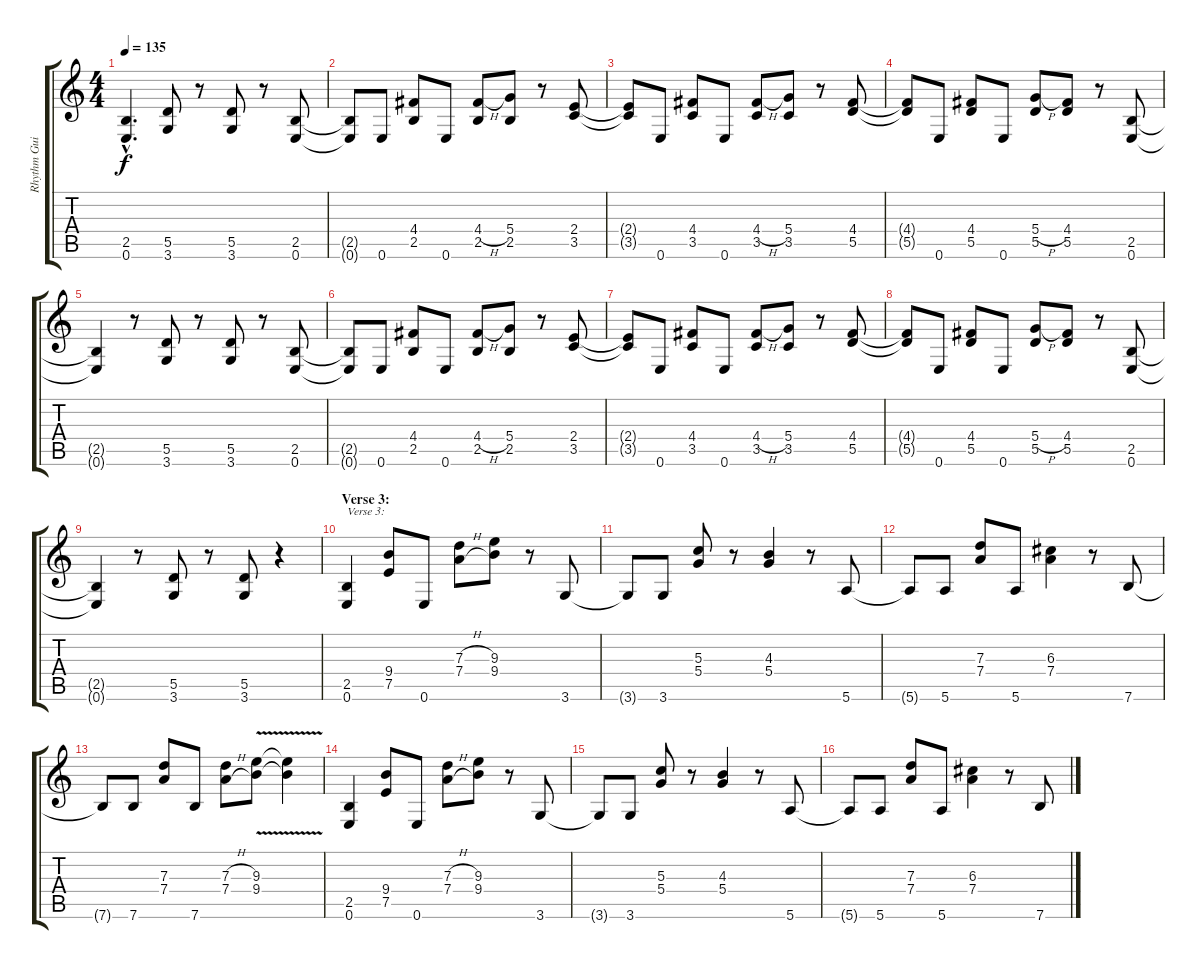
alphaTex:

\track ("Rhythm Guitar" "Rhythm Gui") {instrument distortionguitar}
\staff {score tabs}
\tuning (E4 B3 G3 D3 A2 E2) {hide}
\ts (4 4)
\tempo 135
\clef g2
\ks c
(2.5{hac t} 0.6{hac t}).4{d dy f} (5.5 3.6).8 r.8 (5.5 3.6).8 r.8 (2.5 0.6).8 |
(2.5{t} 0.6{t}).8 0.6.8 (4.4 2.5).8 0.6.8 (4.4{h} 2.5).8 (5.4 2.5).8 r.8 (2.4 3.5).8 |
(2.4{t} 3.5{t}).8 0.6.8 (4.4 3.5).8 0.6.8 (4.4{h} 3.5).8 (5.4 3.5).8 r.8 (4.4 5.5).8 |
(4.4{t} 5.5{t}).8 0.6.8 (4.4 5.5).8 0.6.8 (5.4{h} 5.5).8 (4.4 5.5).8 r.8 (2.5 0.6).8 |
(2.5{t} 0.6{t}).4 r.8 (5.5 3.6).8 r.8 (5.5 3.6).8 r.8 (2.5 0.6).8 |
(2.5{t} 0.6{t}).8 0.6.8 (4.4 2.5).8 0.6.8 (4.4{h} 2.5).8 (5.4 2.5).8 r.8 (2.4 3.5).8 |
(2.4{t} 3.5{t}).8 0.6.8 (4.4 3.5).8 0.6.8 (4.4{h} 3.5).8 (5.4 3.5).8 r.8 (4.4 5.5).8 |
(4.4{t} 5.5{t}).8 0.6.8 (4.4 5.5).8 0.6.8 (5.4{h} 5.5).8 (4.4 5.5).8 r.8 (2.5 0.6).8 |
(2.5{t} 0.6{t}).4 r.8 (5.5 3.6).8 r.8 (5.5 3.6).8 r.4 |
\section ("" "Verse 3:")
(2.5 0.6).4{txt "Verse 3:"} (9.4 7.5).8 0.6.8 (7.3{h} 7.4{h}).8 (9.3 9.4).8 r.8 3.6.8 |
3.6{t}.8 3.6.8 (5.3 5.4).8 r.8 (4.3 5.4).4 r.8 5.6.8 |
5.6{t}.8 5.6.8 (7.3 7.4).8 5.6.8 (6.3 7.4).4 r.8 7.6.8 |
7.6{t}.8 7.6.8 (7.3 7.4).8 7.6.8 (7.3{h} 7.4{h}).8 (9.3{v} 9.4{v}).8 (9.3{t} 9.4{t}).4 |
(2.5 0.6).4 (9.4 7.5).8 0.6.8 (7.3{h} 7.4{h}).8 (9.3 9.4).8 r.8 3.6.8 |
3.6{t}.8 3.6.8 (5.3 5.4).8 r.8 (4.3 5.4).4 r.8 5.6.8 |
5.6{t}.8 5.6.8 (7.3 7.4).8 5.6.8 (6.3 7.4).4 r.8 7.6.8
